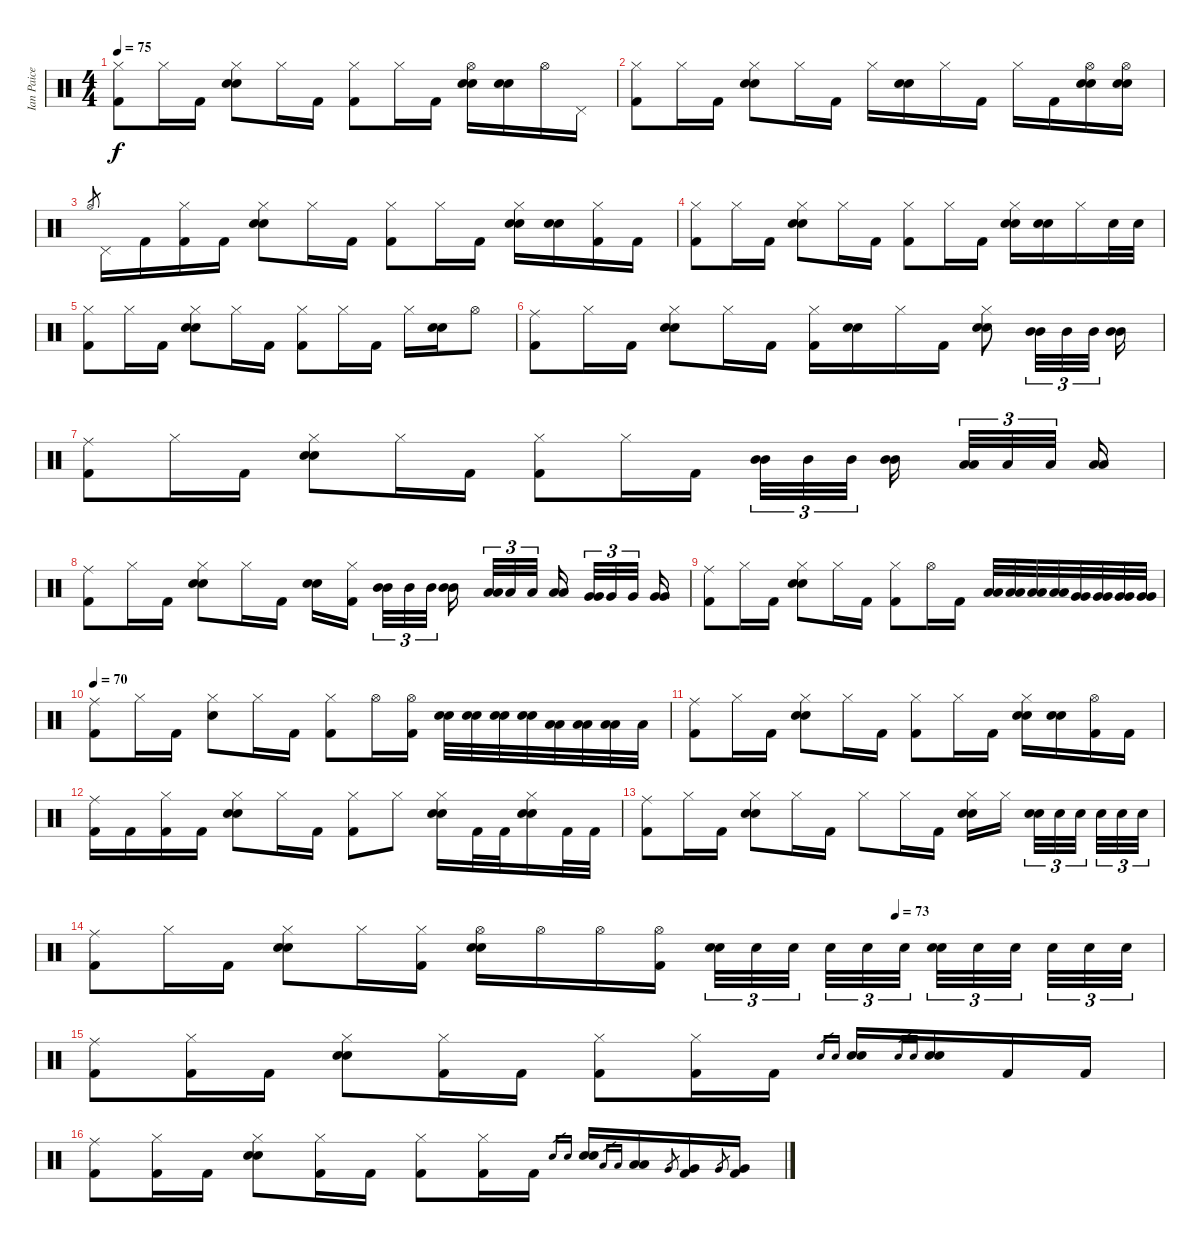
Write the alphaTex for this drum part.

\track ("Ian Paice" "Ian Paice") {instrument percussion}
\staff {score}
\articulation defaults
\ts (4 4)
\tempo 75
\clef neutral
\ks c
("Hi-Hat (closed)" "Kick (hit) 2").8{dy f} "Hi-Hat (closed)".16 "Kick (hit) 2".16 ("Hi-Hat (closed)" "Electric Snare (hit)" "Electric Snare (hit)").8 "Hi-Hat (closed)".16 "Kick (hit) 2".16 ("Hi-Hat (closed)" "Kick (hit) 2").8 "Hi-Hat (closed)".16 "Kick (hit) 2".16 ("Hi-Hat (open)" "Electric Snare (hit)" "Electric Snare (hit)").16 ("Electric Snare (hit)" "Electric Snare (hit)").16 "Hi-Hat (open)".16 "Pedal Hi-Hat (hit)".16 |
("Hi-Hat (closed)" "Kick (hit) 2").8 "Hi-Hat (closed)".16 "Kick (hit) 2".16 ("Hi-Hat (closed)" "Electric Snare (hit)" "Electric Snare (hit)").8 "Hi-Hat (closed)".16 "Kick (hit) 2".16 "Hi-Hat (closed)".16 ("Electric Snare (hit)" "Electric Snare (hit)").16 "Hi-Hat (closed)".16 "Kick (hit) 2".16 "Hi-Hat (closed)".16 "Kick (hit) 2".16 ("Hi-Hat (open)" "Electric Snare (hit)" "Electric Snare (hit)").16 ("Hi-Hat (open)" "Electric Snare (hit)" "Electric Snare (hit)").16 |
"Hi-Hat (open)".8{gr} "Pedal Hi-Hat (hit)".16 "Kick (hit) 2".16 ("Hi-Hat (closed)" "Kick (hit) 2").16 "Kick (hit) 2".16 ("Hi-Hat (closed)" "Electric Snare (hit)" "Electric Snare (hit)").8 "Hi-Hat (closed)".16 "Kick (hit) 2".16 ("Hi-Hat (closed)" "Kick (hit) 2").8 "Hi-Hat (closed)".16 "Kick (hit) 2".16 ("Hi-Hat (closed)" "Electric Snare (hit)" "Electric Snare (hit)").16 ("Electric Snare (hit)" "Electric Snare (hit)").16 ("Hi-Hat (closed)" "Kick (hit) 2").16 "Kick (hit) 2".16 |
("Hi-Hat (closed)" "Kick (hit) 2").8 "Hi-Hat (closed)".16 "Kick (hit) 2".16 ("Hi-Hat (closed)" "Electric Snare (hit)" "Electric Snare (hit)").8 "Hi-Hat (closed)".16 "Kick (hit) 2".16 ("Hi-Hat (closed)" "Kick (hit) 2").8 "Hi-Hat (closed)".16 "Kick (hit) 2".16 ("Hi-Hat (closed)" "Electric Snare (hit)" "Electric Snare (hit)").16 ("Electric Snare (hit)" "Electric Snare (hit)").16 "Hi-Hat (closed)".16 "Electric Snare (hit)".32 "Electric Snare (hit)".32 |
("Hi-Hat (closed)" "Kick (hit) 2").8 "Hi-Hat (closed)".16 "Kick (hit) 2".16 ("Hi-Hat (closed)" "Electric Snare (hit)" "Electric Snare (hit)").8 "Hi-Hat (closed)".16 "Kick (hit) 2".16 ("Hi-Hat (closed)" "Kick (hit) 2").8 "Hi-Hat (closed)".16 "Kick (hit) 2".16 "Hi-Hat (closed)".16 ("Electric Snare (hit)" "Electric Snare (hit)").16 "Hi-Hat (open)".8 |
("Ride (middle)" "Kick (hit) 2").8 "Hi-Hat (closed)".16 "Kick (hit) 2".16 ("Hi-Hat (closed)" "Electric Snare (hit)" "Electric Snare (hit)").8 "Hi-Hat (closed)".16 "Kick (hit) 2".16 ("Hi-Hat (closed)" "Kick (hit) 2").16 ("Electric Snare (hit)" "Electric Snare (hit)").16 "Hi-Hat (closed)".16 "Kick (hit) 2".16 ("Hi-Hat (closed)" "Electric Snare (hit)" "Electric Snare (hit)").8 ("Mid Tom (hit)" "Mid Tom (hit)").32{tu (3 2)} "Mid Tom (hit)".32{tu (3 2)} "Mid Tom (hit)".32{tu (3 2) beam splitsecondary} ("Mid Tom (hit)" "Mid Tom (hit)").16 |
("Ride (middle)" "Kick (hit) 2").8 "Hi-Hat (closed)".16 "Kick (hit) 2".16 ("Hi-Hat (closed)" "Electric Snare (hit)" "Electric Snare (hit)").8 "Hi-Hat (closed)".16 "Kick (hit) 2".16 ("Hi-Hat (closed)" "Kick (hit) 2").8 "Hi-Hat (closed)".16 "Kick (hit) 2".16 ("Mid Tom (hit)" "Mid Tom (hit)").32{tu (3 2)} "Mid Tom (hit)".32{tu (3 2)} "Mid Tom (hit)".32{tu (3 2) beam splitsecondary} ("Mid Tom (hit)" "Mid Tom (hit)").16{beam splitsecondary} ("Low Tom (hit)" "Low Tom (hit)").32{tu (3 2)} "Low Tom (hit)".32{tu (3 2)} "Low Tom (hit)".32{tu (3 2) beam splitsecondary} ("Low Tom (hit)" "Low Tom (hit)").16 |
("Ride (middle)" "Kick (hit) 2").8 "Hi-Hat (closed)".16 "Kick (hit) 2".16 ("Hi-Hat (closed)" "Electric Snare (hit)" "Electric Snare (hit)").8 "Hi-Hat (closed)".16 "Kick (hit) 2".16 ("Electric Snare (hit)" "Electric Snare (hit)").16 ("Hi-Hat (closed)" "Kick (hit) 2").16{beam splitsecondary} ("Mid Tom (hit)" "Mid Tom (hit)").32{tu (3 2)} "Mid Tom (hit)".32{tu (3 2)} "Mid Tom (hit)".32{tu (3 2) beam splitsecondary} ("Mid Tom (hit)" "Mid Tom (hit)").16 ("Low Tom (hit)" "Low Tom (hit)").32{tu (3 2)} "Low Tom (hit)".32{tu (3 2)} "Low Tom (hit)".32{tu (3 2) beam splitsecondary} ("Low Tom (hit)" "Low Tom (hit)").16{beam splitsecondary} ("Very Low Tom (hit)" "Very Low Tom (hit)").32{tu (3 2)} "Very Low Tom (hit)".32{tu (3 2)} "Very Low Tom (hit)".32{tu (3 2) beam splitsecondary} ("Very Low Tom (hit)" "Very Low Tom (hit)").16 |
("Ride (middle)" "Kick (hit) 2").8 "Hi-Hat (closed)".16 "Kick (hit) 2".16 ("Hi-Hat (closed)" "Electric Snare (hit)" "Electric Snare (hit)").8 "Hi-Hat (closed)".16 "Kick (hit) 2".16 ("Hi-Hat (closed)" "Kick (hit) 2").8 "Hi-Hat (open)".16 "Kick (hit) 2".16 ("Low Tom (hit)" "Low Tom (hit)").32 ("Low Tom (hit)" "Low Tom (hit)").32 ("Low Tom (hit)" "Low Tom (hit)").32 ("Low Tom (hit)" "Low Tom (hit)").32 ("Very Low Tom (hit)" "Very Low Tom (hit)").32 ("Very Low Tom (hit)" "Very Low Tom (hit)").32 ("Very Low Tom (hit)" "Very Low Tom (hit)").32 ("Very Low Tom (hit)" "Very Low Tom (hit)").32 |
\tempo 70
("Ride (middle)" "Kick (hit) 2").8 "Hi-Hat (closed)".16 "Kick (hit) 2".16 ("Hi-Hat (closed)" "Snare (hit) 2").8 "Hi-Hat (closed)".16 "Kick (hit) 2".16 ("Hi-Hat (closed)" "Kick (hit) 2").8 "Hi-Hat (open)".16 ("Hi-Hat (open)" "Kick (hit) 2").16 ("Electric Snare (hit)" "Electric Snare (hit)").32 ("Electric Snare (hit)" "Electric Snare (hit)").32 ("Electric Snare (hit)" "Electric Snare (hit)").32 ("Electric Snare (hit)" "Electric Snare (hit)").32 ("Low Tom (hit)" "Low Tom (hit)").32 ("Low Tom (hit)" "Low Tom (hit)").32 ("Low Tom (hit)" "Low Tom (hit)").32 "Low Tom (hit)".32 |
("Ride (middle)" "Kick (hit) 2").8 "Hi-Hat (closed)".16 "Kick (hit) 2".16 ("Hi-Hat (closed)" "Electric Snare (hit)" "Electric Snare (hit)").8 "Hi-Hat (closed)".16 "Kick (hit) 2".16 ("Hi-Hat (closed)" "Kick (hit) 2").8 "Hi-Hat (closed)".16 "Kick (hit) 2".16 ("Hi-Hat (closed)" "Electric Snare (hit)" "Electric Snare (hit)").16 ("Electric Snare (hit)" "Electric Snare (hit)").16 ("Hi-Hat (open)" "Kick (hit) 2").16 "Kick (hit) 2".16 |
("Ride (middle)" "Kick (hit) 2").16 "Kick (hit) 2".16 ("Hi-Hat (closed)" "Kick (hit) 2").16 "Kick (hit) 2".16 ("Hi-Hat (closed)" "Electric Snare (hit)" "Electric Snare (hit)").8 "Hi-Hat (closed)".16 "Kick (hit) 2".16 ("Hi-Hat (closed)" "Kick (hit) 2").8 "Hi-Hat (closed)".8 ("Hi-Hat (closed)" "Electric Snare (hit)" "Electric Snare (hit)").16 "Kick (hit) 2".32 "Kick (hit) 2".32 ("Hi-Hat (closed)" "Electric Snare (hit)" "Electric Snare (hit)").16 "Kick (hit) 2".32 "Kick (hit) 2".32 |
("Ride (middle)" "Kick (hit) 2").8 "Hi-Hat (closed)".16 "Kick (hit) 2".16 ("Hi-Hat (closed)" "Electric Snare (hit)" "Electric Snare (hit)").8 "Hi-Hat (closed)".16 "Kick (hit) 2".16 "Hi-Hat (closed)".8 "Hi-Hat (closed)".16 "Kick (hit) 2".16 ("Hi-Hat (closed)" "Electric Snare (hit)" "Electric Snare (hit)").16 "Hi-Hat (closed)".16{beam splitsecondary} ("Electric Snare (hit)" "Electric Snare (hit)").32{tu (3 2)} "Electric Snare (hit)".32{tu (3 2)} "Electric Snare (hit)".32{tu (3 2) beam splitsecondary} "Electric Snare (hit)".32{tu (3 2)} "Electric Snare (hit)".32{tu (3 2)} "Electric Snare (hit)".32{tu (3 2)} |
\tempo (73 0.75)
("Ride (middle)" "Kick (hit) 2").8 "Hi-Hat (closed)".16 "Kick (hit) 2".16 ("Hi-Hat (closed)" "Electric Snare (hit)" "Electric Snare (hit)").8 "Hi-Hat (closed)".16 ("Hi-Hat (closed)" "Kick (hit) 2").16 ("Hi-Hat (open)" "Electric Snare (hit)" "Electric Snare (hit)").16 "Hi-Hat (open)".16 "Hi-Hat (open)".16 ("Hi-Hat (open)" "Kick (hit) 2").16 ("Electric Snare (hit)" "Electric Snare (hit)").32{tu (3 2)} "Electric Snare (hit)".32{tu (3 2)} "Electric Snare (hit)".32{tu (3 2) beam splitsecondary} "Electric Snare (hit)".32{tu (3 2)} "Electric Snare (hit)".32{tu (3 2)} "Electric Snare (hit)".32{tu (3 2) beam splitsecondary} ("Electric Snare (hit)" "Electric Snare (hit)").32{tu (3 2)} "Electric Snare (hit)".32{tu (3 2)} "Electric Snare (hit)".32{tu (3 2) beam splitsecondary} "Electric Snare (hit)".32{tu (3 2)} "Electric Snare (hit)".32{tu (3 2)} "Electric Snare (hit)".32{tu (3 2)} |
("Ride (middle)" "Kick (hit) 2").8 ("Hi-Hat (closed)" "Kick (hit) 2").16 "Kick (hit) 2".16 ("Hi-Hat (closed)" "Electric Snare (hit)" "Electric Snare (hit)").8 ("Hi-Hat (closed)" "Kick (hit) 2").16 "Kick (hit) 2".16 ("Hi-Hat (closed)" "Kick (hit) 2").8 ("Hi-Hat (closed)" "Kick (hit) 2").16 "Kick (hit) 2".16 "Electric Snare (hit)".16{gr} "Electric Snare (hit)".16{gr} ("Electric Snare (hit)" "Electric Snare (hit)").16 "Electric Snare (hit)".16{gr} "Electric Snare (hit)".16{gr} ("Electric Snare (hit)" "Electric Snare (hit)").16 "Kick (hit) 2".16 "Kick (hit) 2".16 |
("Ride (middle)" "Kick (hit) 2").8 ("Hi-Hat (closed)" "Kick (hit) 2").16 "Kick (hit) 2".16 ("Hi-Hat (closed)" "Electric Snare (hit)" "Electric Snare (hit)").8 ("Hi-Hat (closed)" "Kick (hit) 2").16 "Kick (hit) 2".16 ("Hi-Hat (closed)" "Kick (hit) 2").8 ("Hi-Hat (closed)" "Kick (hit) 2").16 "Kick (hit) 2".16 "Electric Snare (hit)".16{gr} "Electric Snare (hit)".16{gr} ("Electric Snare (hit)" "Electric Snare (hit)").16 "Low Tom (hit)".16{gr} "Low Tom (hit)".16{gr} ("Low Tom (hit)" "Low Tom (hit)").16 "Very Low Tom (hit)".8{gr} ("Very Low Tom (hit)" "Kick (hit) 2").16 "Very Low Tom (hit)".8{gr} ("Very Low Tom (hit)" "Kick (hit) 2").16
